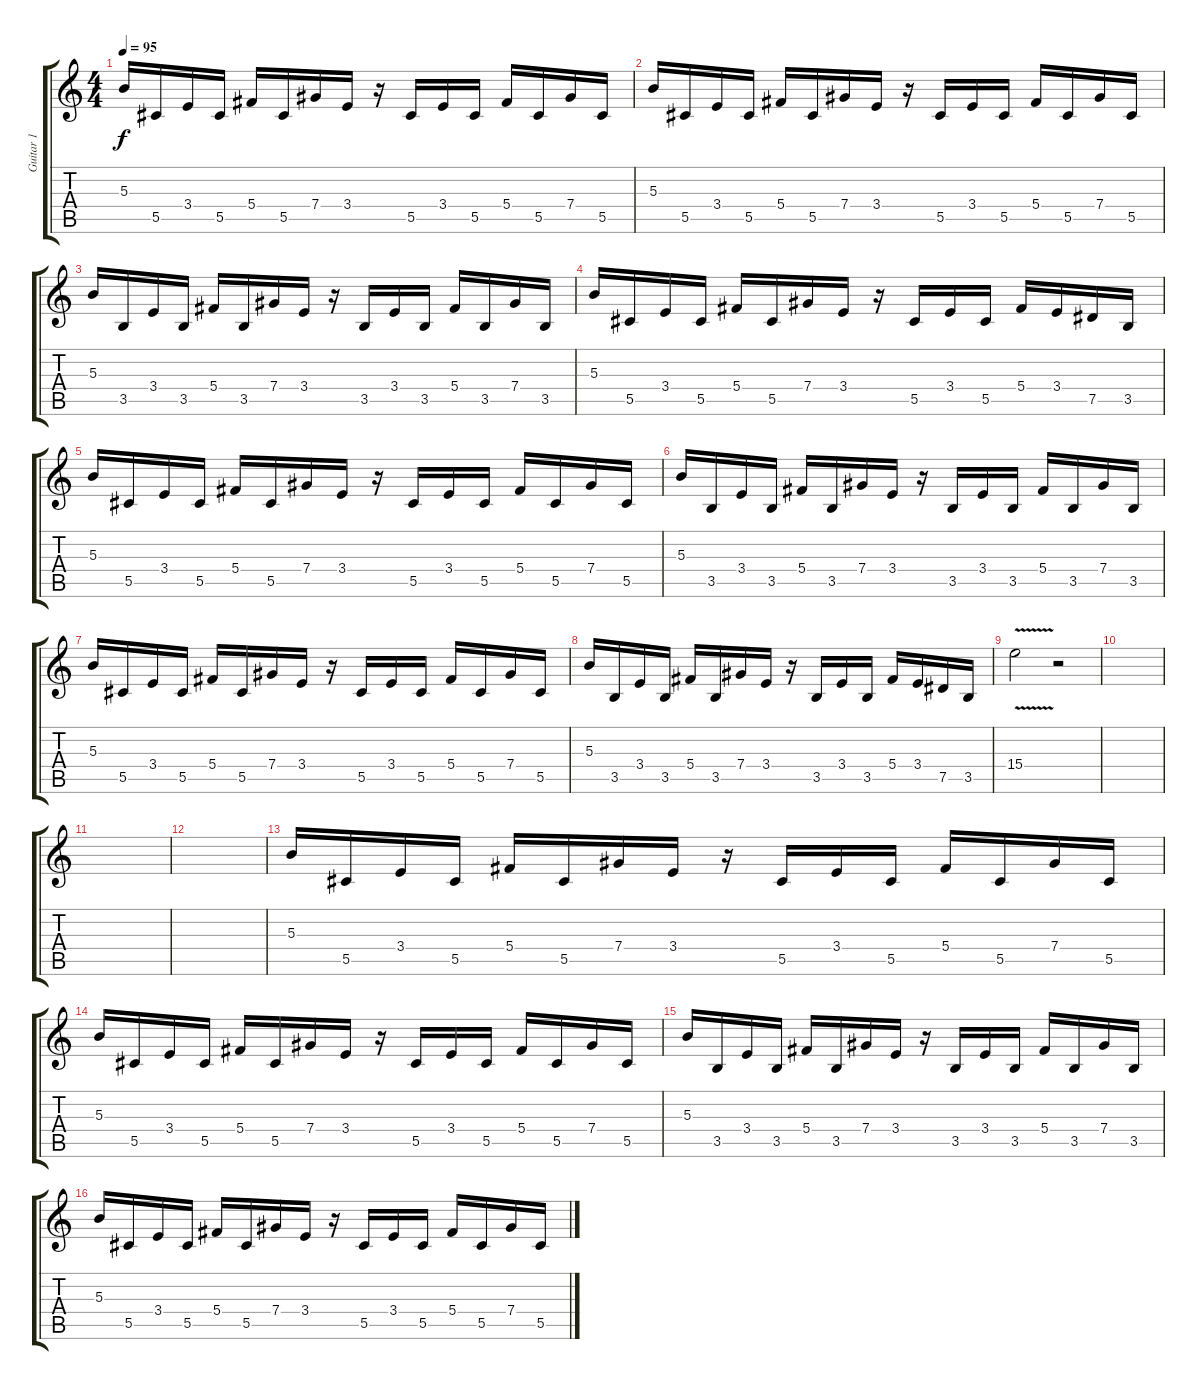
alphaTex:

\track ("Guitar 1" "Guitar 1") {instrument distortionguitar}
\staff {score tabs}
\tuning (Eb4 Bb3 Gb3 Db3 Ab2 Eb2) {hide}
\ts (4 4)
\tempo 95
\clef g2
\ks c
5.3.16{dy f instrument distortionguitar} 5.5.16 3.4.16 5.5.16 5.4.16 5.5.16 7.4.16 3.4.16 r.16 5.5.16 3.4.16 5.5.16 5.4.16 5.5.16 7.4.16 5.5.16 |
5.3.16 5.5.16 3.4.16 5.5.16 5.4.16 5.5.16 7.4.16 3.4.16 r.16 5.5.16 3.4.16 5.5.16 5.4.16 5.5.16 7.4.16 5.5.16 |
5.3.16 3.5.16 3.4.16 3.5.16 5.4.16 3.5.16 7.4.16 3.4.16 r.16 3.5.16 3.4.16 3.5.16 5.4.16 3.5.16 7.4.16 3.5.16 |
5.3.16 5.5.16 3.4.16 5.5.16 5.4.16 5.5.16 7.4.16 3.4.16 r.16 5.5.16 3.4.16 5.5.16 5.4.16 3.4.16 7.5.16 3.5.16 |
5.3.16 5.5.16 3.4.16 5.5.16 5.4.16 5.5.16 7.4.16 3.4.16 r.16 5.5.16 3.4.16 5.5.16 5.4.16 5.5.16 7.4.16 5.5.16 |
5.3.16 3.5.16 3.4.16 3.5.16 5.4.16 3.5.16 7.4.16 3.4.16 r.16 3.5.16 3.4.16 3.5.16 5.4.16 3.5.16 7.4.16 3.5.16 |
5.3.16 5.5.16 3.4.16 5.5.16 5.4.16 5.5.16 7.4.16 3.4.16 r.16 5.5.16 3.4.16 5.5.16 5.4.16 5.5.16 7.4.16 5.5.16 |
5.3.16 3.5.16 3.4.16 3.5.16 5.4.16 3.5.16 7.4.16 3.4.16 r.16 3.5.16 3.4.16 3.5.16 5.4.16 3.4.16 7.5.16 3.5.16 |
15.4{v}.2 r.2 |
|
|
|
5.3.16 5.5.16 3.4.16 5.5.16 5.4.16 5.5.16 7.4.16 3.4.16 r.16 5.5.16 3.4.16 5.5.16 5.4.16 5.5.16 7.4.16 5.5.16 |
5.3.16 5.5.16 3.4.16 5.5.16 5.4.16 5.5.16 7.4.16 3.4.16 r.16 5.5.16 3.4.16 5.5.16 5.4.16 5.5.16 7.4.16 5.5.16 |
5.3.16 3.5.16 3.4.16 3.5.16 5.4.16 3.5.16 7.4.16 3.4.16 r.16 3.5.16 3.4.16 3.5.16 5.4.16 3.5.16 7.4.16 3.5.16 |
5.3.16 5.5.16 3.4.16 5.5.16 5.4.16 5.5.16 7.4.16 3.4.16 r.16 5.5.16 3.4.16 5.5.16 5.4.16 5.5.16 7.4.16 5.5.16
